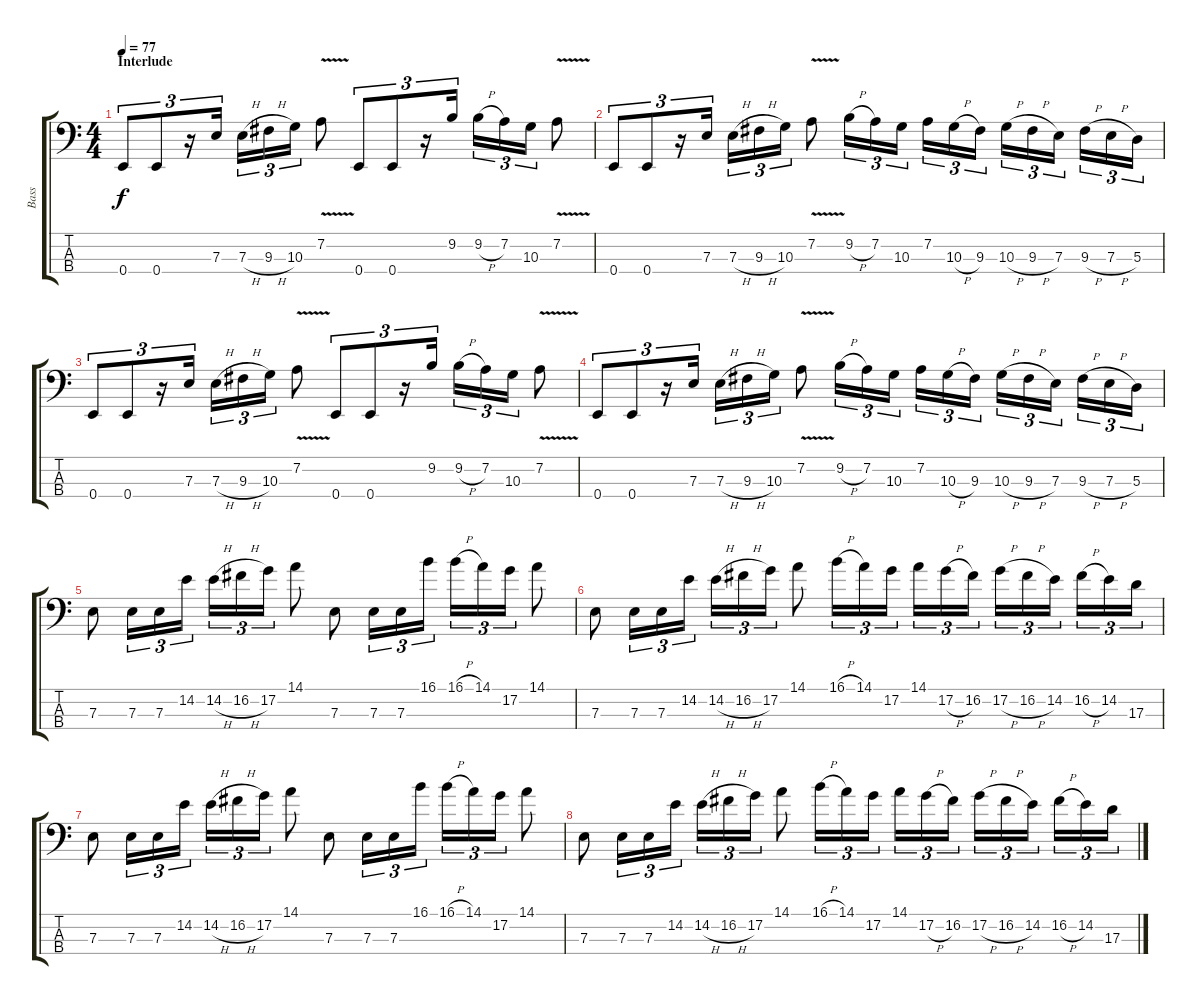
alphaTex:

\track ("Bass" "Bass") {instrument electricbassfinger}
\staff {score tabs}
\tuning (G2 D2 A1 E1) {hide}
\ts (4 4)
\section ("" "Interlude")
\tempo 77
\clef f4
\ks c
0.4.8{tu (3 2) dy f} 0.4.8{tu (3 2)} r.16{tu (3 2)} 7.3.16{tu (3 2)} 7.3{h}.16{tu (3 2)} 9.3{h}.16{tu (3 2)} 10.3.16{tu (3 2)} 7.2{v}.8 0.4.8{tu (3 2)} 0.4.8{tu (3 2)} r.16{tu (3 2)} 9.2.16{tu (3 2)} 9.2{h}.16{tu (3 2)} 7.2.16{tu (3 2)} 10.3.16{tu (3 2)} 7.2{v}.8 |
0.4.8{tu (3 2)} 0.4.8{tu (3 2)} r.16{tu (3 2)} 7.3.16{tu (3 2)} 7.3{h}.16{tu (3 2)} 9.3{h}.16{tu (3 2)} 10.3.16{tu (3 2)} 7.2{v}.8 9.2{h}.16{tu (3 2)} 7.2.16{tu (3 2)} 10.3.16{tu (3 2) beam splitsecondary} 7.2.16{tu (3 2)} 10.3{h}.16{tu (3 2)} 9.3.16{tu (3 2)} 10.3{h}.16{tu (3 2)} 9.3{h}.16{tu (3 2)} 7.3.16{tu (3 2) beam splitsecondary} 9.3{h}.16{tu (3 2)} 7.3{h}.16{tu (3 2)} 5.3.16{tu (3 2)} |
0.4.8{tu (3 2)} 0.4.8{tu (3 2)} r.16{tu (3 2)} 7.3.16{tu (3 2)} 7.3{h}.16{tu (3 2)} 9.3{h}.16{tu (3 2)} 10.3.16{tu (3 2)} 7.2{v}.8 0.4.8{tu (3 2)} 0.4.8{tu (3 2)} r.16{tu (3 2)} 9.2.16{tu (3 2)} 9.2{h}.16{tu (3 2)} 7.2.16{tu (3 2)} 10.3.16{tu (3 2)} 7.2{v}.8 |
0.4.8{tu (3 2)} 0.4.8{tu (3 2)} r.16{tu (3 2)} 7.3.16{tu (3 2)} 7.3{h}.16{tu (3 2)} 9.3{h}.16{tu (3 2)} 10.3.16{tu (3 2)} 7.2{v}.8 9.2{h}.16{tu (3 2)} 7.2.16{tu (3 2)} 10.3.16{tu (3 2) beam splitsecondary} 7.2.16{tu (3 2)} 10.3{h}.16{tu (3 2)} 9.3.16{tu (3 2)} 10.3{h}.16{tu (3 2)} 9.3{h}.16{tu (3 2)} 7.3.16{tu (3 2) beam splitsecondary} 9.3{h}.16{tu (3 2)} 7.3{h}.16{tu (3 2)} 5.3.16{tu (3 2)} |
7.3.8 7.3.16{tu (3 2)} 7.3.16{tu (3 2)} 14.2.16{tu (3 2)} 14.2{h}.16{tu (3 2)} 16.2{h}.16{tu (3 2)} 17.2.16{tu (3 2)} 14.1.8 7.3.8 7.3.16{tu (3 2)} 7.3.16{tu (3 2)} 16.1.16{tu (3 2)} 16.1{h}.16{tu (3 2)} 14.1.16{tu (3 2)} 17.2.16{tu (3 2)} 14.1.8 |
7.3.8 7.3.16{tu (3 2)} 7.3.16{tu (3 2)} 14.2.16{tu (3 2)} 14.2{h}.16{tu (3 2)} 16.2{h}.16{tu (3 2)} 17.2.16{tu (3 2)} 14.1.8 16.1{h}.16{tu (3 2)} 14.1.16{tu (3 2)} 17.2.16{tu (3 2) beam splitsecondary} 14.1.16{tu (3 2)} 17.2{h}.16{tu (3 2)} 16.2.16{tu (3 2)} 17.2{h}.16{tu (3 2)} 16.2{h}.16{tu (3 2)} 14.2.16{tu (3 2) beam splitsecondary} 16.2{h}.16{tu (3 2)} 14.2.16{tu (3 2)} 17.3.16{tu (3 2)} |
7.3.8 7.3.16{tu (3 2)} 7.3.16{tu (3 2)} 14.2.16{tu (3 2)} 14.2{h}.16{tu (3 2)} 16.2{h}.16{tu (3 2)} 17.2.16{tu (3 2)} 14.1.8 7.3.8 7.3.16{tu (3 2)} 7.3.16{tu (3 2)} 16.1.16{tu (3 2)} 16.1{h}.16{tu (3 2)} 14.1.16{tu (3 2)} 17.2.16{tu (3 2)} 14.1.8 |
7.3.8 7.3.16{tu (3 2)} 7.3.16{tu (3 2)} 14.2.16{tu (3 2)} 14.2{h}.16{tu (3 2)} 16.2{h}.16{tu (3 2)} 17.2.16{tu (3 2)} 14.1.8 16.1{h}.16{tu (3 2)} 14.1.16{tu (3 2)} 17.2.16{tu (3 2) beam splitsecondary} 14.1.16{tu (3 2)} 17.2{h}.16{tu (3 2)} 16.2.16{tu (3 2)} 17.2{h}.16{tu (3 2)} 16.2{h}.16{tu (3 2)} 14.2.16{tu (3 2) beam splitsecondary} 16.2{h}.16{tu (3 2)} 14.2.16{tu (3 2)} 17.3.16{tu (3 2)}
